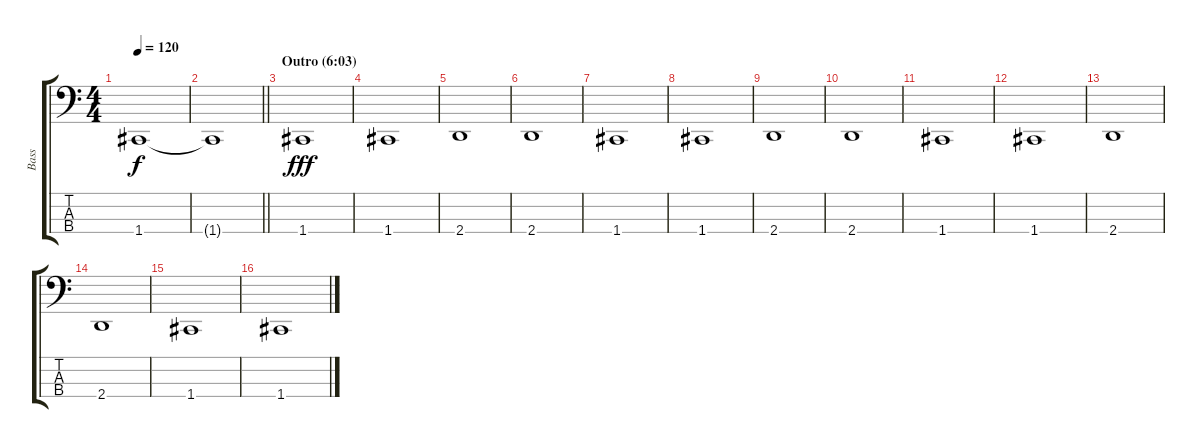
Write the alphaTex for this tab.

\track ("Bass" "Bass") {instrument electricbassfinger}
\staff {score tabs}
\tuning (Eb2 Bb1 F1 C1) {hide}
\ts (4 4)
\tempo 120
\clef f4
\ks c
1.4{t}.1{dy f} |
\barLineRight lightlight
1.4{t}.1 |
\section ("" "Outro (6:03)")
1.4.1{dy fff} |
1.4.1 |
2.4.1 |
2.4.1 |
1.4.1 |
1.4.1 |
2.4.1 |
2.4.1 |
1.4.1 |
1.4.1 |
2.4.1 |
2.4.1 |
1.4.1 |
1.4.1
